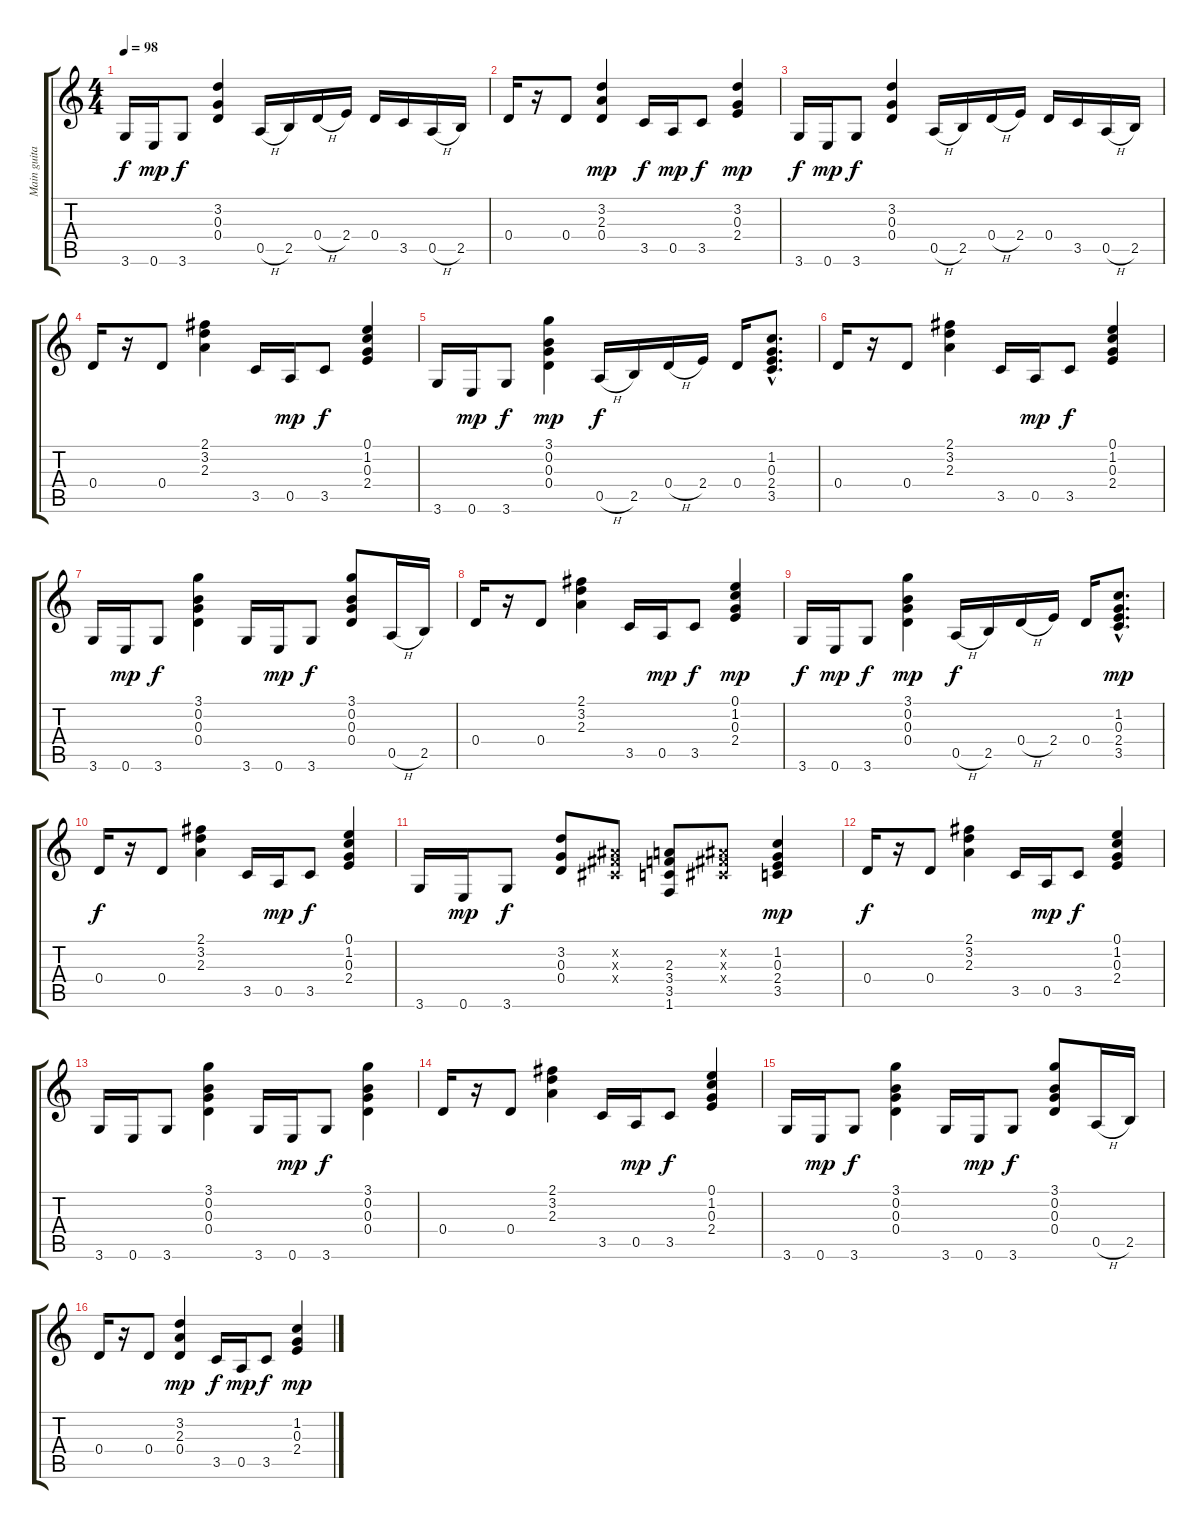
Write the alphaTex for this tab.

\track ("Main guitar" "Main guita") {instrument overdrivenguitar}
\staff {score tabs}
\tuning (E4 B3 G3 D3 A2 E2) {hide}
\ts (4 4)
\tempo 98
\clef g2
\ks c
3.6.16{dy f} 0.6.16{dy mp} 3.6.8{dy f} (3.2 0.3 0.4).4 0.5{h}.16 2.5.16 0.4{h}.16 2.4.16 0.4.16 3.5.16 0.5{h}.16 2.5.16 |
0.4.16 r.16 0.4.8 (3.2 2.3 0.4).4{dy mp} 3.5.16{dy f} 0.5.16{dy mp} 3.5.8{dy f} (3.2 0.3 2.4).4{dy mp} |
3.6.16{dy f} 0.6.16{dy mp} 3.6.8{dy f} (3.2 0.3 0.4).4 0.5{h}.16 2.5.16 0.4{h}.16 2.4.16 0.4.16 3.5.16 0.5{h}.16 2.5.16 |
0.4.16 r.16 0.4.8 (2.1 3.2 2.3).4 3.5.16 0.5.16{dy mp} 3.5.8{dy f} (0.1 1.2 0.3 2.4).4 |
3.6.16 0.6.16{dy mp} 3.6.8{dy f} (3.1 0.2 0.3 0.4).4{dy mp} 0.5{h}.16{dy f} 2.5.16 0.4{h}.16 2.4.16 0.4.16 (1.2{hac} 0.3{hac} 2.4{hac} 3.5{hac}).8{d} |
0.4.16 r.16 0.4.8 (2.1 3.2 2.3).4 3.5.16 0.5.16{dy mp} 3.5.8{dy f} (0.1 1.2 0.3 2.4).4 |
3.6.16 0.6.16{dy mp} 3.6.8{dy f} (3.1 0.2 0.3 0.4).4 3.6.16 0.6.16{dy mp} 3.6.8{dy f} (3.1 0.2 0.3 0.4).8 0.5{h}.16 2.5.16 |
0.4.16 r.16 0.4.8 (2.1 3.2 2.3).4 3.5.16 0.5.16{dy mp} 3.5.8{dy f} (0.1 1.2 0.3 2.4).4{dy mp} |
3.6.16{dy f} 0.6.16{dy mp} 3.6.8{dy f} (3.1 0.2 0.3 0.4).4{dy mp} 0.5{h}.16{dy f} 2.5.16 0.4{h}.16 2.4.16 0.4.16 (1.2{hac} 0.3{hac} 2.4{hac} 3.5{hac}).8{d dy mp} |
0.4.16{dy f} r.16 0.4.8 (2.1 3.2 2.3).4 3.5.16 0.5.16{dy mp} 3.5.8{dy f} (0.1 1.2 0.3 2.4).4 |
3.6.16 0.6.16{dy mp} 3.6.8{dy f} (3.2 0.3 0.4).8 (-1.2{x} -1.3{x} -1.4{x}).8 (2.3 3.4 3.5 1.6).8 (-1.2{x} -1.3{x} -1.4{x}).8 (1.2 0.3 2.4 3.5).4{dy mp} |
0.4.16{dy f} r.16 0.4.8 (2.1 3.2 2.3).4 3.5.16 0.5.16{dy mp} 3.5.8{dy f} (0.1 1.2 0.3 2.4).4 |
3.6.16 0.6.16 3.6.8 (3.1 0.2 0.3 0.4).4 3.6.16 0.6.16{dy mp} 3.6.8{dy f} (3.1 0.2 0.3 0.4).4 |
0.4.16 r.16 0.4.8 (2.1 3.2 2.3).4 3.5.16 0.5.16{dy mp} 3.5.8{dy f} (0.1 1.2 0.3 2.4).4 |
3.6.16 0.6.16{dy mp} 3.6.8{dy f} (3.1 0.2 0.3 0.4).4 3.6.16 0.6.16{dy mp} 3.6.8{dy f} (3.1 0.2 0.3 0.4).8 0.5{h}.16 2.5.16 |
0.4.16 r.16 0.4.8 (3.2 2.3 0.4).4{dy mp} 3.5.16{dy f} 0.5.16{dy mp} 3.5.8{dy f} (1.2 0.3 2.4).4{dy mp}
